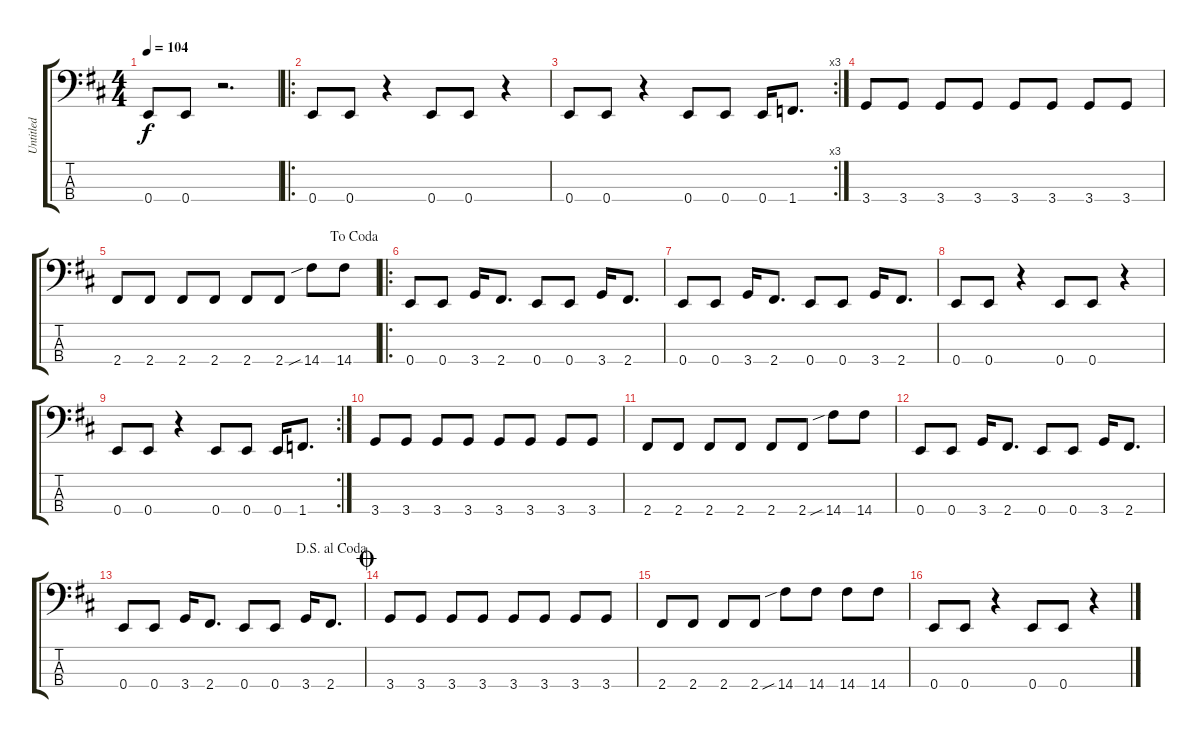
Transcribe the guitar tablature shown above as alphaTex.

\track ("Untitled" "Untitled") {instrument electricbassfinger}
\staff {score tabs}
\tuning (G2 D2 A1 E1) {hide}
\ts (4 4)
\tempo 104
\clef f4
\ks d
0.4.8{dy f} 0.4.8 r.2{d} |
\ro
0.4.8 0.4.8 r.4 0.4.8 0.4.8 r.4 |
\rc 3
0.4.8 0.4.8 r.4 0.4.8 0.4.8 0.4.16 1.4.8{d} |
3.4.8 3.4.8 3.4.8 3.4.8 3.4.8 3.4.8 3.4.8 3.4.8 |
\jump dacoda
2.4.8 2.4.8 2.4.8 2.4.8 2.4.8 2.4.8 14.4{sib}.8 14.4.8 |
\ro
0.4.8 0.4.8 3.4.16 2.4.8{d} 0.4.8 0.4.8 3.4.16 2.4.8{d} |
0.4.8 0.4.8 3.4.16 2.4.8{d} 0.4.8 0.4.8 3.4.16 2.4.8{d} |
0.4.8 0.4.8 r.4 0.4.8 0.4.8 r.4 |
\rc 2
0.4.8 0.4.8 r.4 0.4.8 0.4.8 0.4.16 1.4.8{d} |
3.4.8 3.4.8 3.4.8 3.4.8 3.4.8 3.4.8 3.4.8 3.4.8 |
2.4.8 2.4.8 2.4.8 2.4.8 2.4.8 2.4.8 14.4{sib}.8 14.4.8 |
0.4.8 0.4.8 3.4.16 2.4.8{d} 0.4.8 0.4.8 3.4.16 2.4.8{d} |
\jump dalsegnoalcoda
0.4.8 0.4.8 3.4.16 2.4.8{d} 0.4.8 0.4.8 3.4.16 2.4.8{d} |
\jump coda
3.4.8 3.4.8 3.4.8 3.4.8 3.4.8 3.4.8 3.4.8 3.4.8 |
2.4.8 2.4.8 2.4.8 2.4.8 14.4{sib}.8 14.4.8 14.4.8 14.4.8 |
0.4.8 0.4.8 r.4 0.4.8 0.4.8 r.4
